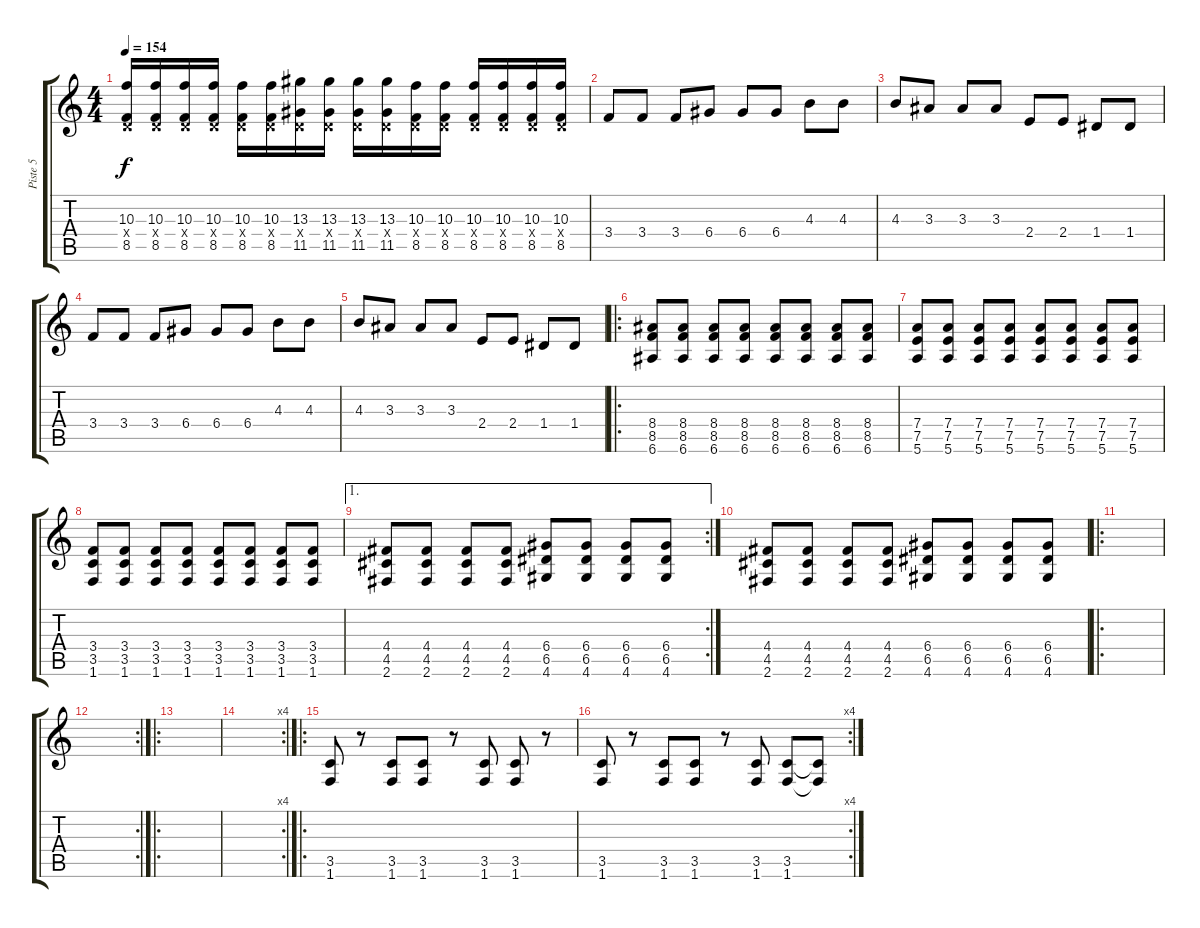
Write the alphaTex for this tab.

\track ("Piste 5" "Piste 5") {instrument distortionguitar}
\staff {score tabs}
\tuning (E4 B3 G3 D3 A2 E2) {hide}
\ts (4 4)
\tempo 154
\clef g2
\ks c
(10.3 0.4{x} 8.5).16{dy f} (10.3 0.4{x} 8.5).16 (10.3 0.4{x} 8.5).16 (10.3 0.4{x} 8.5).16 (10.3 0.4{x} 8.5).16 (10.3 0.4{x} 8.5).16 (13.3 0.4{x} 11.5).16 (13.3 0.4{x} 11.5).16 (13.3 0.4{x} 11.5).16 (13.3 0.4{x} 11.5).16 (10.3 0.4{x} 8.5).16 (10.3 0.4{x} 8.5).16 (10.3 0.4{x} 8.5).16 (10.3 0.4{x} 8.5).16 (10.3 0.4{x} 8.5).16 (10.3 0.4{x} 8.5).16 |
3.4.8 3.4.8 3.4.8 6.4.8 6.4.8 6.4.8 4.3.8 4.3.8 |
4.3.8 3.3.8 3.3.8 3.3.8 2.4.8 2.4.8 1.4.8 1.4.8 |
3.4.8 3.4.8 3.4.8 6.4.8 6.4.8 6.4.8 4.3.8 4.3.8 |
4.3.8 3.3.8 3.3.8 3.3.8 2.4.8 2.4.8 1.4.8 1.4.8 |
\ro
(8.4 8.5 6.6).8 (8.4 8.5 6.6).8 (8.4 8.5 6.6).8 (8.4 8.5 6.6).8 (8.4 8.5 6.6).8 (8.4 8.5 6.6).8 (8.4 8.5 6.6).8 (8.4 8.5 6.6).8 |
(7.4 7.5 5.6).8 (7.4 7.5 5.6).8 (7.4 7.5 5.6).8 (7.4 7.5 5.6).8 (7.4 7.5 5.6).8 (7.4 7.5 5.6).8 (7.4 7.5 5.6).8 (7.4 7.5 5.6).8 |
(3.4 3.5 1.6).8 (3.4 3.5 1.6).8 (3.4 3.5 1.6).8 (3.4 3.5 1.6).8 (3.4 3.5 1.6).8 (3.4 3.5 1.6).8 (3.4 3.5 1.6).8 (3.4 3.5 1.6).8 |
\ae 1
\rc 2
(4.4 4.5 2.6).8 (4.4 4.5 2.6).8 (4.4 4.5 2.6).8 (4.4 4.5 2.6).8 (6.4 6.5 4.6).8 (6.4 6.5 4.6).8 (6.4 6.5 4.6).8 (6.4 6.5 4.6).8 |
(4.4 4.5 2.6).8 (4.4 4.5 2.6).8 (4.4 4.5 2.6).8 (4.4 4.5 2.6).8 (6.4 6.5 4.6).8 (6.4 6.5 4.6).8 (6.4 6.5 4.6).8 (6.4 6.5 4.6).8 |
\ro
|
\rc 2
|
\ro
|
\rc 4
|
\ro
(3.5 1.6).8 r.8 (3.5 1.6).8 (3.5 1.6).8 r.8 (3.5 1.6).8 (3.5 1.6).8 r.8 |
\rc 4
(3.5 1.6).8 r.8 (3.5 1.6).8 (3.5 1.6).8 r.8 (3.5 1.6).8 (3.5 1.6).8 (3.5{t} 1.6{t}).8
